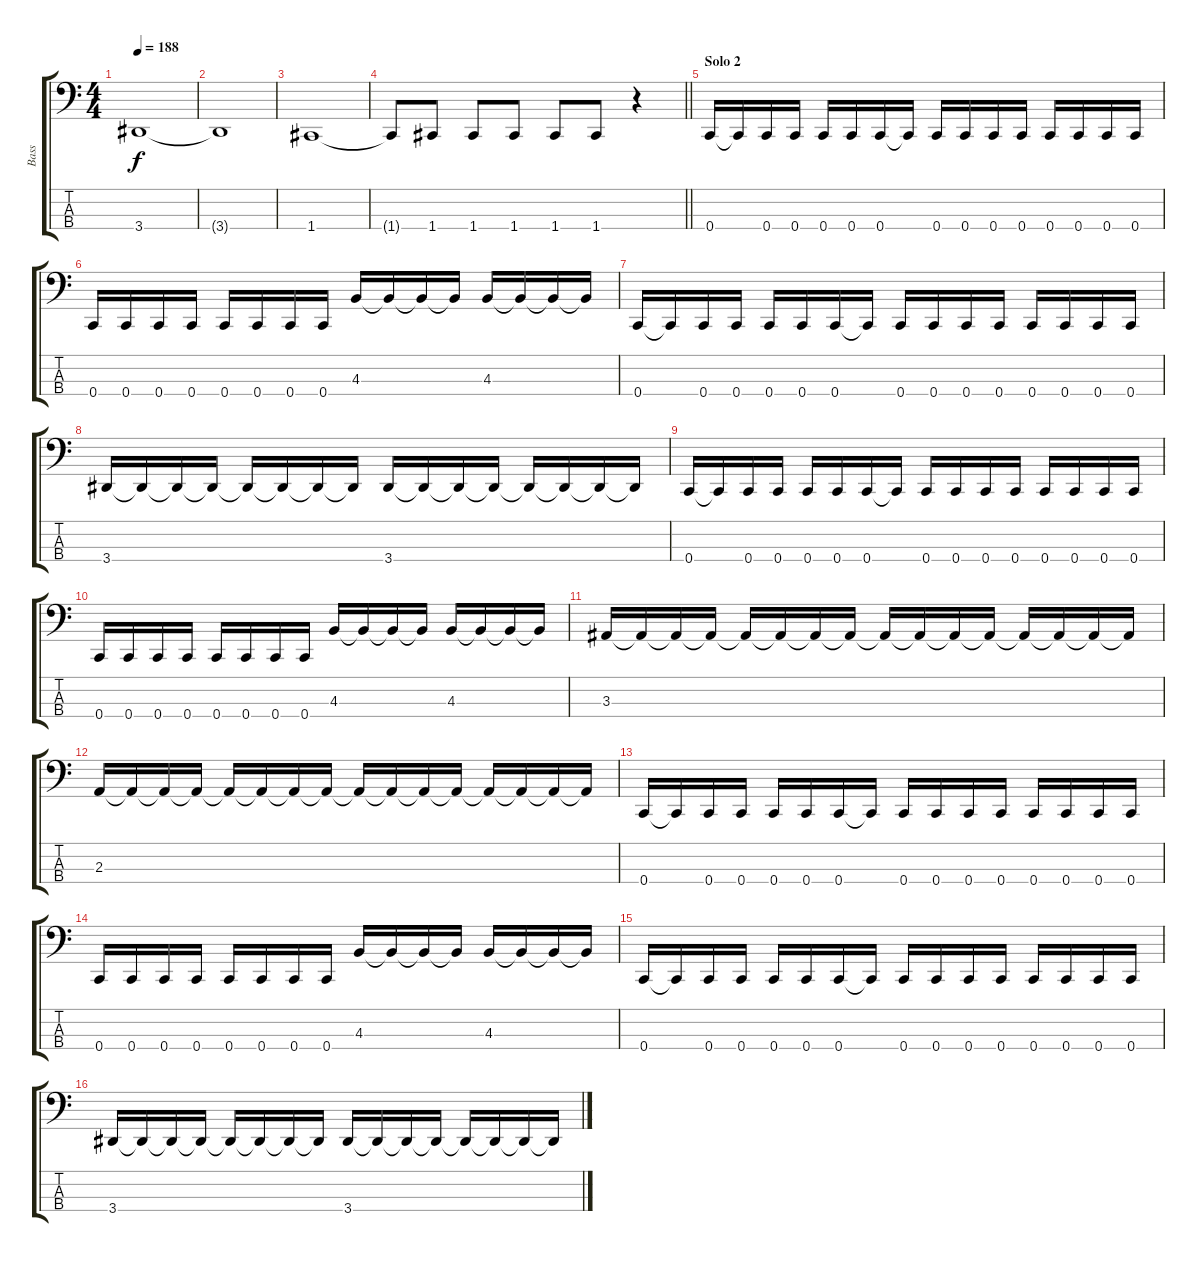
\track ("Bass" "Bass") {instrument electricbassfinger}
\staff {score tabs}
\tuning (F2 C2 G1 C1) {hide}
\ts (4 4)
\tempo 188
\clef f4
\ks c
3.4.1{dy f} |
3.4{t}.1 |
1.4.1 |
\barLineRight lightlight
1.4{t}.8 1.4.8 1.4.8 1.4.8 1.4.8 1.4.8 r.4 |
\section ("" "Solo 2")
0.4.16 0.4{t}.16 0.4.16 0.4.16 0.4.16 0.4.16 0.4.16 0.4{t}.16 0.4.16 0.4.16 0.4.16 0.4.16 0.4.16 0.4.16 0.4.16 0.4.16 |
0.4.16 0.4.16 0.4.16 0.4.16 0.4.16 0.4.16 0.4.16 0.4.16 4.3.16 4.3{t}.16 4.3{t}.16 4.3{t}.16 4.3.16 4.3{t}.16 4.3{t}.16 4.3{t}.16 |
0.4.16 0.4{t}.16 0.4.16 0.4.16 0.4.16 0.4.16 0.4.16 0.4{t}.16 0.4.16 0.4.16 0.4.16 0.4.16 0.4.16 0.4.16 0.4.16 0.4.16 |
3.4.16 3.4{t}.16 3.4{t}.16 3.4{t}.16 3.4{t}.16 3.4{t}.16 3.4{t}.16 3.4{t}.16 3.4.16 3.4{t}.16 3.4{t}.16 3.4{t}.16 3.4{t}.16 3.4{t}.16 3.4{t}.16 3.4{t}.16 |
0.4.16 0.4{t}.16 0.4.16 0.4.16 0.4.16 0.4.16 0.4.16 0.4{t}.16 0.4.16 0.4.16 0.4.16 0.4.16 0.4.16 0.4.16 0.4.16 0.4.16 |
0.4.16 0.4.16 0.4.16 0.4.16 0.4.16 0.4.16 0.4.16 0.4.16 4.3.16 4.3{t}.16 4.3{t}.16 4.3{t}.16 4.3.16 4.3{t}.16 4.3{t}.16 4.3{t}.16 |
3.3.16 3.3{t}.16 3.3{t}.16 3.3{t}.16 3.3{t}.16 3.3{t}.16 3.3{t}.16 3.3{t}.16 3.3{t}.16 3.3{t}.16 3.3{t}.16 3.3{t}.16 3.3{t}.16 3.3{t}.16 3.3{t}.16 3.3{t}.16 |
2.3.16 2.3{t}.16 2.3{t}.16 2.3{t}.16 2.3{t}.16 2.3{t}.16 2.3{t}.16 2.3{t}.16 2.3{t}.16 2.3{t}.16 2.3{t}.16 2.3{t}.16 2.3{t}.16 2.3{t}.16 2.3{t}.16 2.3{t}.16 |
0.4.16 0.4{t}.16 0.4.16 0.4.16 0.4.16 0.4.16 0.4.16 0.4{t}.16 0.4.16 0.4.16 0.4.16 0.4.16 0.4.16 0.4.16 0.4.16 0.4.16 |
0.4.16 0.4.16 0.4.16 0.4.16 0.4.16 0.4.16 0.4.16 0.4.16 4.3.16 4.3{t}.16 4.3{t}.16 4.3{t}.16 4.3.16 4.3{t}.16 4.3{t}.16 4.3{t}.16 |
0.4.16 0.4{t}.16 0.4.16 0.4.16 0.4.16 0.4.16 0.4.16 0.4{t}.16 0.4.16 0.4.16 0.4.16 0.4.16 0.4.16 0.4.16 0.4.16 0.4.16 |
3.4.16 3.4{t}.16 3.4{t}.16 3.4{t}.16 3.4{t}.16 3.4{t}.16 3.4{t}.16 3.4{t}.16 3.4.16 3.4{t}.16 3.4{t}.16 3.4{t}.16 3.4{t}.16 3.4{t}.16 3.4{t}.16 3.4{t}.16
